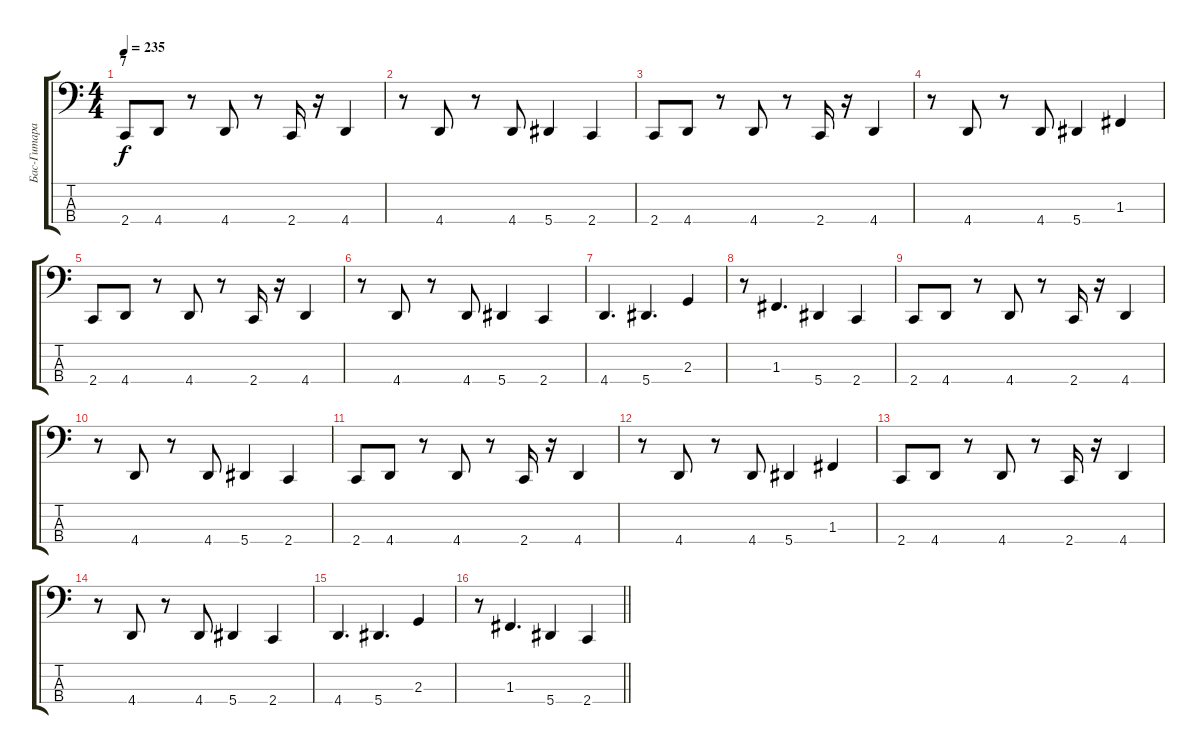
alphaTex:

\track ("Бас-Гитара" "Бас-Гитара") {instrument electricbasspick}
\staff {score tabs}
\tuning (Eb2 Bb1 F1 Bb0) {hide}
\ts (4 4)
\section ("" "7")
\tempo 235
\clef f4
\ks c
2.4.8{dy f} 4.4.8 r.8 4.4.8 r.8 2.4.16 r.16 4.4.4 |
r.8 4.4.8 r.8 4.4.8 5.4.4 2.4.4 |
2.4.8 4.4.8 r.8 4.4.8 r.8 2.4.16 r.16 4.4.4 |
r.8 4.4.8 r.8 4.4.8 5.4.4 1.3.4 |
2.4.8 4.4.8 r.8 4.4.8 r.8 2.4.16 r.16 4.4.4 |
r.8 4.4.8 r.8 4.4.8 5.4.4 2.4.4 |
4.4.4{d} 5.4.4{d} 2.3.4 |
r.8 1.3.4{d} 5.4.4 2.4.4 |
2.4.8 4.4.8 r.8 4.4.8 r.8 2.4.16 r.16 4.4.4 |
r.8 4.4.8 r.8 4.4.8 5.4.4 2.4.4 |
2.4.8 4.4.8 r.8 4.4.8 r.8 2.4.16 r.16 4.4.4 |
r.8 4.4.8 r.8 4.4.8 5.4.4 1.3.4 |
2.4.8 4.4.8 r.8 4.4.8 r.8 2.4.16 r.16 4.4.4 |
r.8 4.4.8 r.8 4.4.8 5.4.4 2.4.4 |
4.4.4{d} 5.4.4{d} 2.3.4 |
\barLineRight lightlight
r.8 1.3.4{d} 5.4.4 2.4.4
